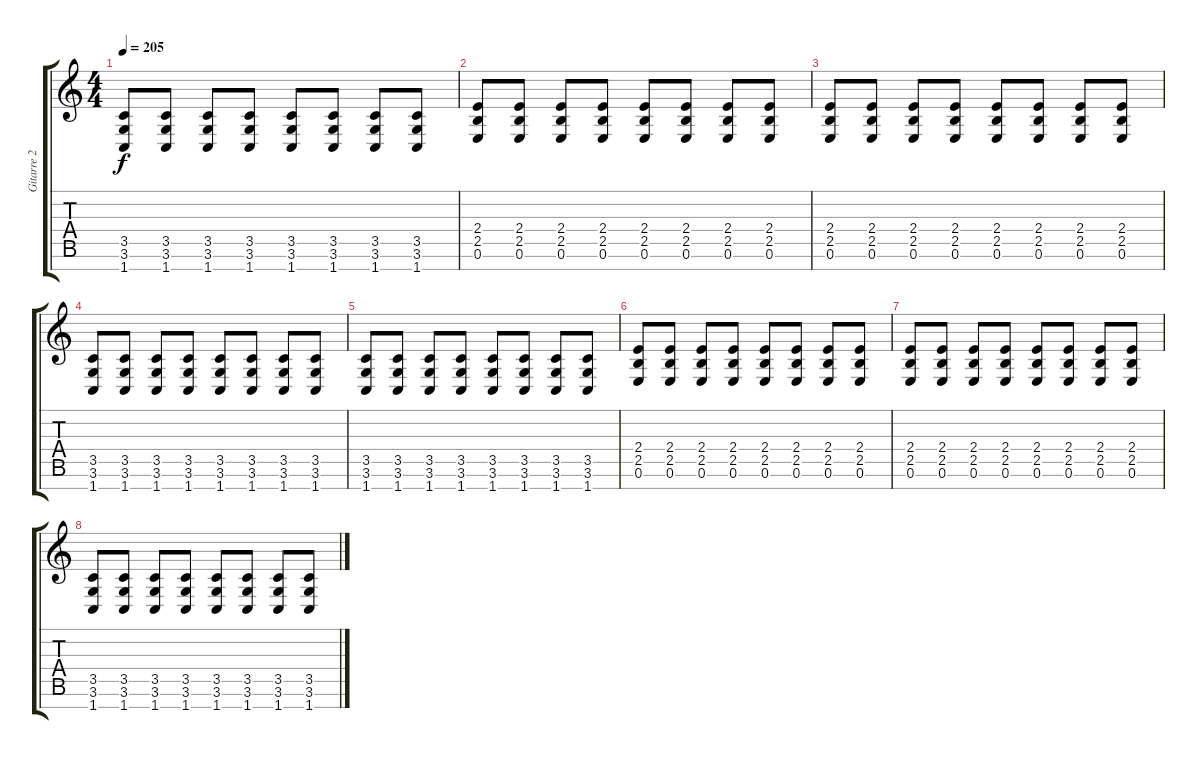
\track ("Gitarre 2 - Farin Urlaub" "Gitarre 2 ") {instrument distortionguitar}
\staff {score tabs}
\tuning (E4 B3 G3 D3 A2 E2 B1) {hide}
\ts (4 4)
\tempo 205
\clef g2
\ks c
(3.5 3.6 1.7).8{dy f volume 8} (3.5 3.6 1.7).8{volume 8} (3.5 3.6 1.7).8{volume 8} (3.5 3.6 1.7).8{volume 8} (3.5 3.6 1.7).8{volume 8} (3.5 3.6 1.7).8{volume 7} (3.5 3.6 1.7).8{volume 7} (3.5 3.6 1.7).8{volume 7} |
(2.4 2.5 0.6).8{volume 7} (2.4 2.5 0.6).8{volume 7} (2.4 2.5 0.6).8{volume 7} (2.4 2.5 0.6).8{volume 6} (2.4 2.5 0.6).8{volume 6} (2.4 2.5 0.6).8{volume 6} (2.4 2.5 0.6).8{volume 6} (2.4 2.5 0.6).8{volume 6} |
(2.4 2.5 0.6).8{volume 6} (2.4 2.5 0.6).8{volume 6} (2.4 2.5 0.6).8{volume 6} (2.4 2.5 0.6).8{volume 5} (2.4 2.5 0.6).8{volume 5} (2.4 2.5 0.6).8{volume 5} (2.4 2.5 0.6).8{volume 5} (2.4 2.5 0.6).8{volume 5} |
(3.5 3.6 1.7).8{volume 5} (3.5 3.6 1.7).8{volume 4} (3.5 3.6 1.7).8{volume 4} (3.5 3.6 1.7).8{volume 4} (3.5 3.6 1.7).8{volume 4} (3.5 3.6 1.7).8{volume 4} (3.5 3.6 1.7).8{volume 4} (3.5 3.6 1.7).8{volume 4} |
(3.5 3.6 1.7).8{volume 4} (3.5 3.6 1.7).8{volume 3} (3.5 3.6 1.7).8{volume 3} (3.5 3.6 1.7).8{volume 3} (3.5 3.6 1.7).8{volume 3} (3.5 3.6 1.7).8{volume 3} (3.5 3.6 1.7).8{volume 3} (3.5 3.6 1.7).8{volume 2} |
(2.4 2.5 0.6).8{volume 2} (2.4 2.5 0.6).8{volume 2} (2.4 2.5 0.6).8{volume 2} (2.4 2.5 0.6).8{volume 2} (2.4 2.5 0.6).8{volume 2} (2.4 2.5 0.6).8{volume 2} (2.4 2.5 0.6).8{volume 2} (2.4 2.5 0.6).8{volume 1} |
(2.4 2.5 0.6).8{volume 1} (2.4 2.5 0.6).8{volume 1} (2.4 2.5 0.6).8{volume 1} (2.4 2.5 0.6).8{volume 1} (2.4 2.5 0.6).8{volume 1} (2.4 2.5 0.6).8{volume 0} (2.4 2.5 0.6).8{volume 0} (2.4 2.5 0.6).8{volume 0} |
(3.5 3.6 1.7).8{volume 0} (3.5 3.6 1.7).8 (3.5 3.6 1.7).8 (3.5 3.6 1.7).8 (3.5 3.6 1.7).8 (3.5 3.6 1.7).8 (3.5 3.6 1.7).8 (3.5 3.6 1.7).8
